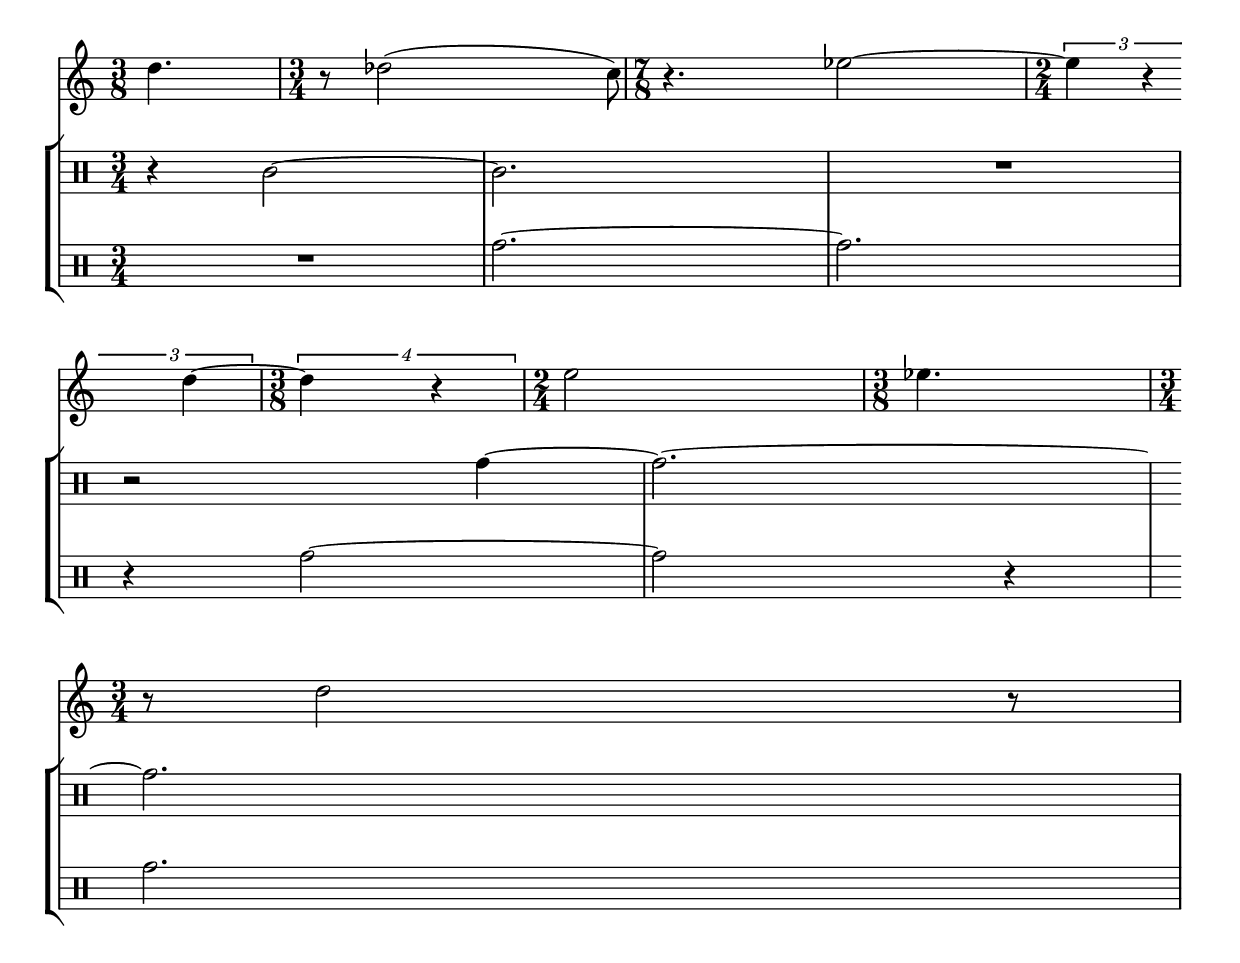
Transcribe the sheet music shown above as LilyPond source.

%% Do not edit this file; it is auto-generated from LSR http://lsr.dsi.unimi.it
%% This file is in the public domain.
\version "2.11.61"

\header {
  lsrtags = "rhythms, percussion"

  texidoc = "
In the following snippet, two parts have a completely different time
signature, yet remain synchronized. The bar lines can no longer be
printed at the @code{Score} level; to allow independent bar lines in
each part, the @code{Barline_engraver} is moved from the @code{Score}
context to the @code{Staff} context. 

"
  doctitle = "Printing music with different time signatures"
} % begin verbatim

\paper {
  indent = #0
  ragged-right = ##t
}

global = { \time 3/4 { s2.*3 } \bar "" \break { s2.*3 } }

\layout {
  \context {
    \Score
    \remove "Timing_translator"
    \remove "Time_signature_engraver"
    \remove "Default_bar_line_engraver"
    \override SpacingSpanner #'uniform-stretching = ##t
    \override SpacingSpanner #'strict-note-spacing = ##t
    proportionalNotationDuration = #(ly:make-moment 1 64)
  }
  \context {
    \Staff
    \consists "Timing_translator"
    \consists "Default_bar_line_engraver"
    \consists "Time_signature_engraver"
  }
  \context {
    \Voice
    \remove "Forbid_line_break_engraver"
    tupletFullLength = ##t
  }
}

Bassklarinette = \new Staff <<
  \global {
    \bar "|"
    \clef treble
    \time 3/8
    d''4.
    
    \bar "|"
    \time 3/4
    r8 des''2( c''8)
    
    \bar "|"
    \time 7/8
    r4. ees''2 ~
    
    \bar "|"
    \time 2/4
    \tupletUp
    \times 2/3 { ees''4 r4 d''4 ~ }
    
    \bar "|"
    \time 3/8
    \tupletUp
    \times 3/4 { d''4 r4 }
    
    \bar "|"
    \time 2/4
    e''2
    
    \bar "|"
    \time 3/8
    es''4.
    
    \bar "|"
    \time 3/4
    r8 d''2 r8
    \bar "|"
  }
>>

Perkussion = \new StaffGroup <<
  \new Staff <<
    \global {
      \bar "|"
      \clef percussion
      \time 3/4
      r4 c'2 ~
      
      \bar "|"
      c'2.
      
      \bar "|"
      R2.
      
      \bar "|"
      r2 g'4 ~
      
      \bar "|"
      g'2. ~
      
      \bar "|"
      g'2.
    }
  >>
  \new Staff <<
    \global {
      \bar "|"
      \clef percussion
      \time 3/4
      R2.
      
      \bar "|"
      g'2. ~
      
      \bar "|"
      g'2.
      
      \bar "|"
      r4 g'2 ~
      
      \bar "|"
      g'2 r4
      
      \bar "|"
      g'2.
    }
  >>
>>

\score {
  <<  \Bassklarinette \Perkussion >>
}
